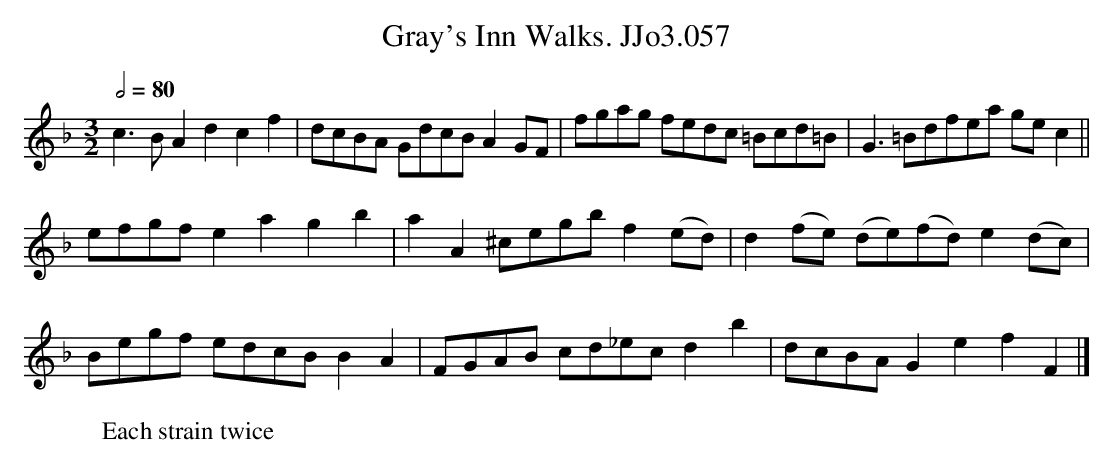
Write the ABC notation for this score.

X:1
T:Gray's Inn Walks. JJo3.057
M:3/2
L:1/8
Q:1/2=80
W:Each strain twice
K:F
c3BA2d2c2f2|dcBA GdcBA2GF|fgag fedc =Bcd=B|G3=Bdfea gec2||
efgf e2a2g2b2|a2A2^cegbf2(ed)|d2(fe) (de)(fd)e2(dc)|
Begf edcBB2A2|FGAB cd_ecd2b2|dcBAG2e2f2F2|]
